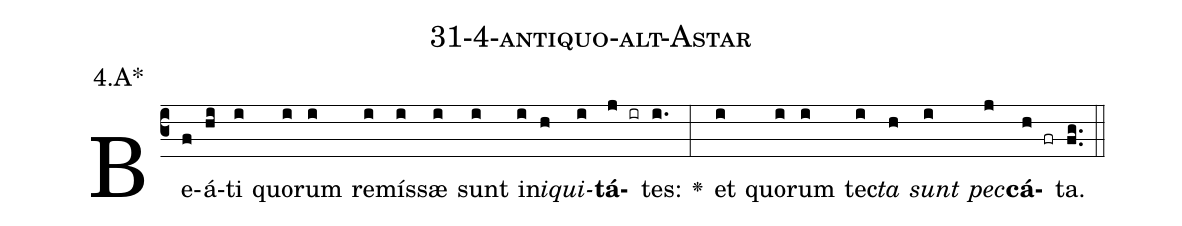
name: 31-4-antiquo-alt-Astar;
annotation: 4.A*;
%%
(c3)Be(f)á(hi)ti(i) quo(i)rum(i) re(i)mís(i)sæ(i) sunt(i) in(i)<i>i</i>(h)<i>qui</i>(i)<b>tá</b>(j ir)tes:(i.) <v>\greheightstar</v>(:) et(i) quo(i)rum(i) tec(i)<i>ta</i>(h) <i>sunt</i>(i) <i>pec</i>(j)<b>cá</b>(h fr)ta.(fg..) (::)


%E(i) u(h) o(i) u(j) a(h) e.(fg..) (::)
